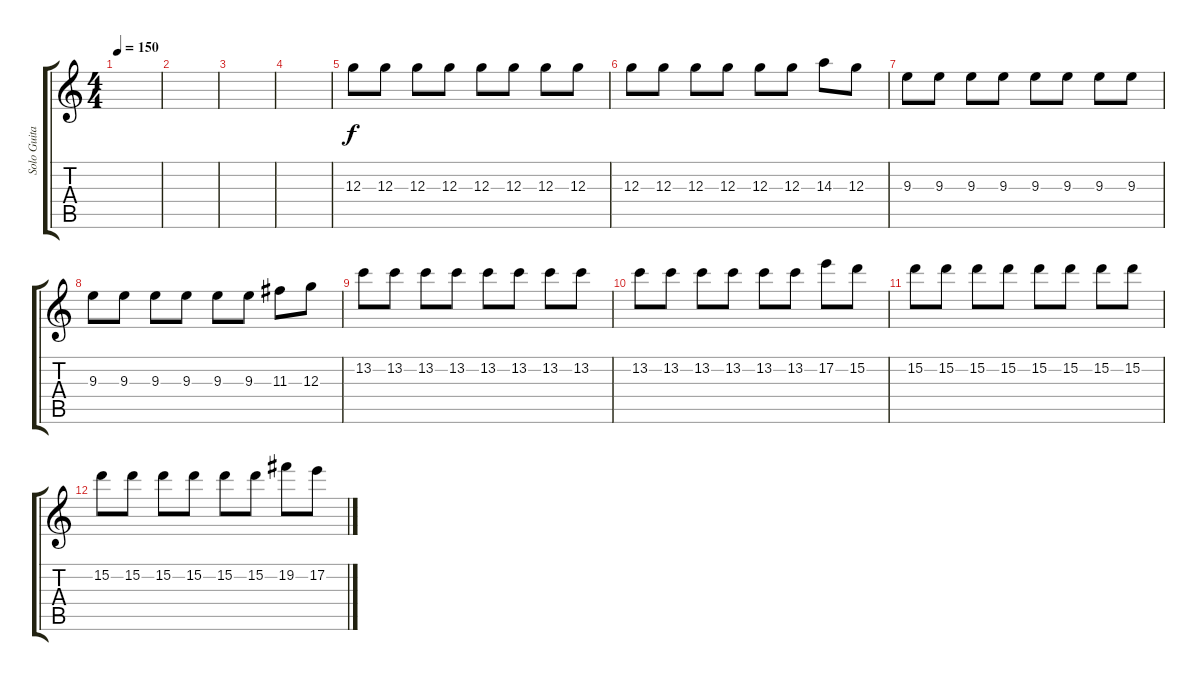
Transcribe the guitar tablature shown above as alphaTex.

\track ("Solo Guitar" "Solo Guita") {instrument distortionguitar}
\staff {score tabs}
\tuning (E4 B3 G3 D3 A2 E2) {hide}
\ts (4 4)
\tempo 150
\clef g2
\ks c
|
|
|
|
12.3.8 12.3.8 12.3.8 12.3.8 12.3.8 12.3.8 12.3.8 12.3.8 |
12.3.8 12.3.8 12.3.8 12.3.8 12.3.8 12.3.8 14.3.8 12.3.8 |
9.3.8 9.3.8 9.3.8 9.3.8 9.3.8 9.3.8 9.3.8 9.3.8 |
9.3.8 9.3.8 9.3.8 9.3.8 9.3.8 9.3.8 11.3.8 12.3.8 |
13.2.8 13.2.8 13.2.8 13.2.8 13.2.8 13.2.8 13.2.8 13.2.8 |
13.2.8 13.2.8 13.2.8 13.2.8 13.2.8 13.2.8 17.2.8 15.2.8 |
15.2.8 15.2.8 15.2.8 15.2.8 15.2.8 15.2.8 15.2.8 15.2.8 |
15.2.8 15.2.8 15.2.8 15.2.8 15.2.8 15.2.8 19.2.8 17.2.8
